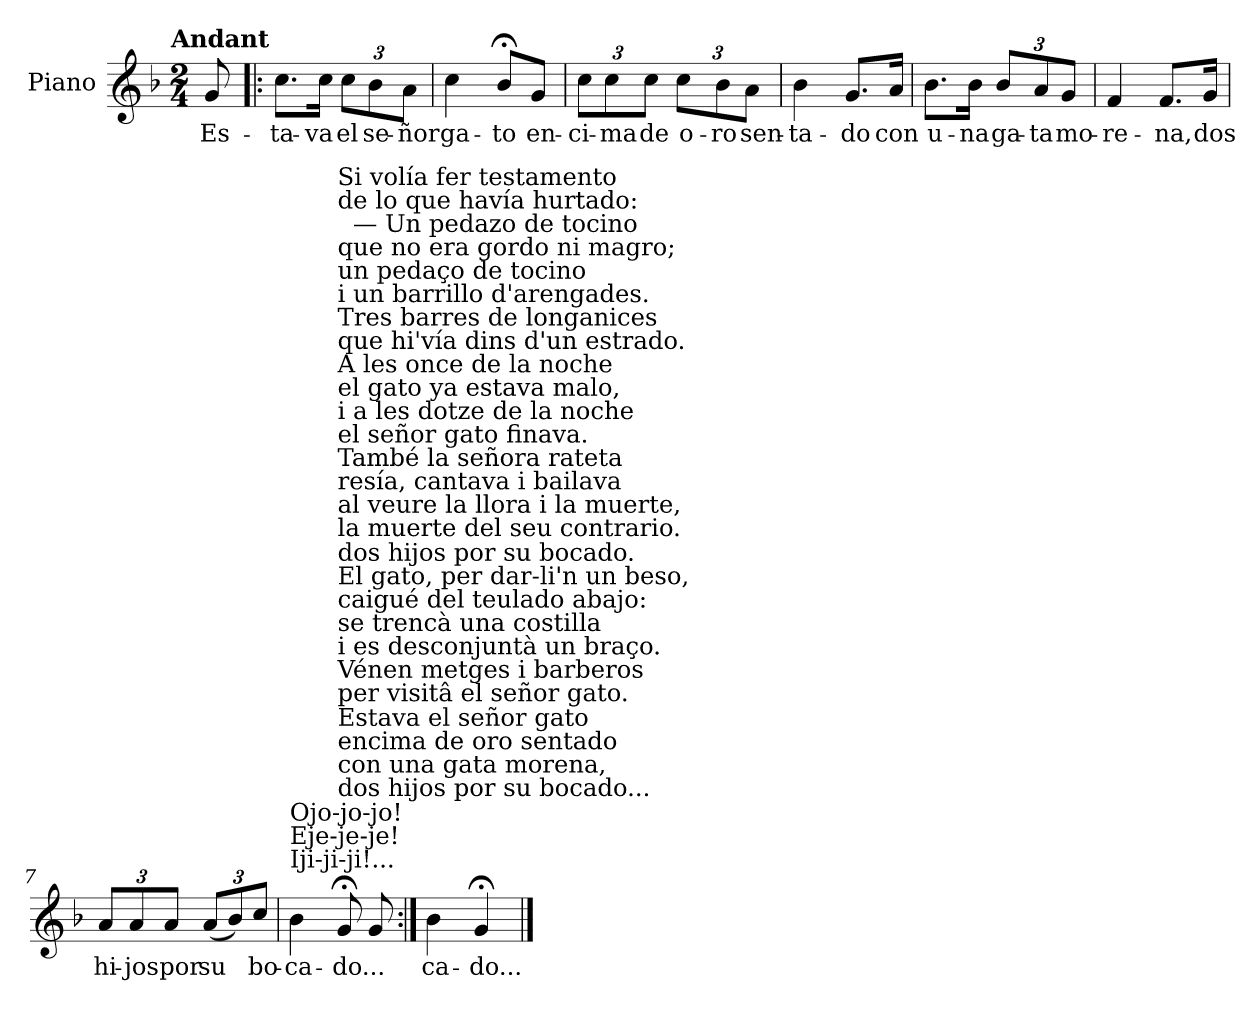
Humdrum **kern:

**kern	**text
*part1	*part1
*staff1	*staff1
*I"Piano	*
*I'Pno.	*
*clefG2	*
*k[b-]	*
!!LO:TX:omd:t=Andant
*M2/4	*
*MM80	*
=	=
8g/	Es-
=1!|:	=1!|:
8.cc\L	-ta-
16cc\Jk	-va
*Xbrackettup	*
12cc\L	el
12b-\	se-
12a\J	-ñor
=2	=2
4cc\	ga-
8b-;</L	-to
8g/J	en-
=3	=3
12cc\L	-ci-
12cc\	-ma
12cc\J	de
12cc\L	o-
12b-\	-ro
12a\J	sen-
!!LO:LB:g=z
=4	=4
4b-\	-ta-
8.g/L	-do
16a/Jk	con
=5	=5
8.b-\L	u-
16b-\Jk	-na
12b-/L	ga-
12a/	-ta
12g/J	mo-
=6	=6
4f/	-re-
8.f/L	-na,
16g/Jk	dos
=7	=7
12a/L	hi-
12a/	-jos
12a/J	por
(<12a/L	su
12b-/)	.
12cc/J	bo-
!!LO:LB:g=z
=8	=8
!LO:TX:t=Ojo-jo-jo!\nEje-je-je!\nIji-ji-ji!...	!
4b-\	-ca-
!LO:TX:t=Estava el señor gato\nencima de oro sentado\ncon una gata morena, \ndos hijos por su bocado...	!
!LO:TX:t=dos hijos por su bocado. \nEl gato, per dar-li'n un beso, \ncaigué del teulado abajo&colon;\nse trencà una costilla\ni es desconjuntà un braço. \nVénen metges i barberos\nper visitâ el señor gato.	!
!LO:TX:t=Si volía fer testamento\nde lo que havía hurtado&colon;\n   — Un pedazo de tocino\nque no era gordo ni magro;\nun pedaço de tocino\ni un barrillo d'arengades. \nTres barres de longanices \nque hi'vía dins d'un estrado. \nA les once de la noche\nel gato ya estava malo, \ni a les dotze de la noche\nel señor gato finava. \nTambé la señora rateta \nresía, cantava i bailava\nal veure la llora i la muerte, \nla muerte del seu contrario.	!
8g;</	-do...
8g/	.
=9:|!	=9:|!
4b-\	-ca-
4g;</	-do...
==	==
*-	*-
